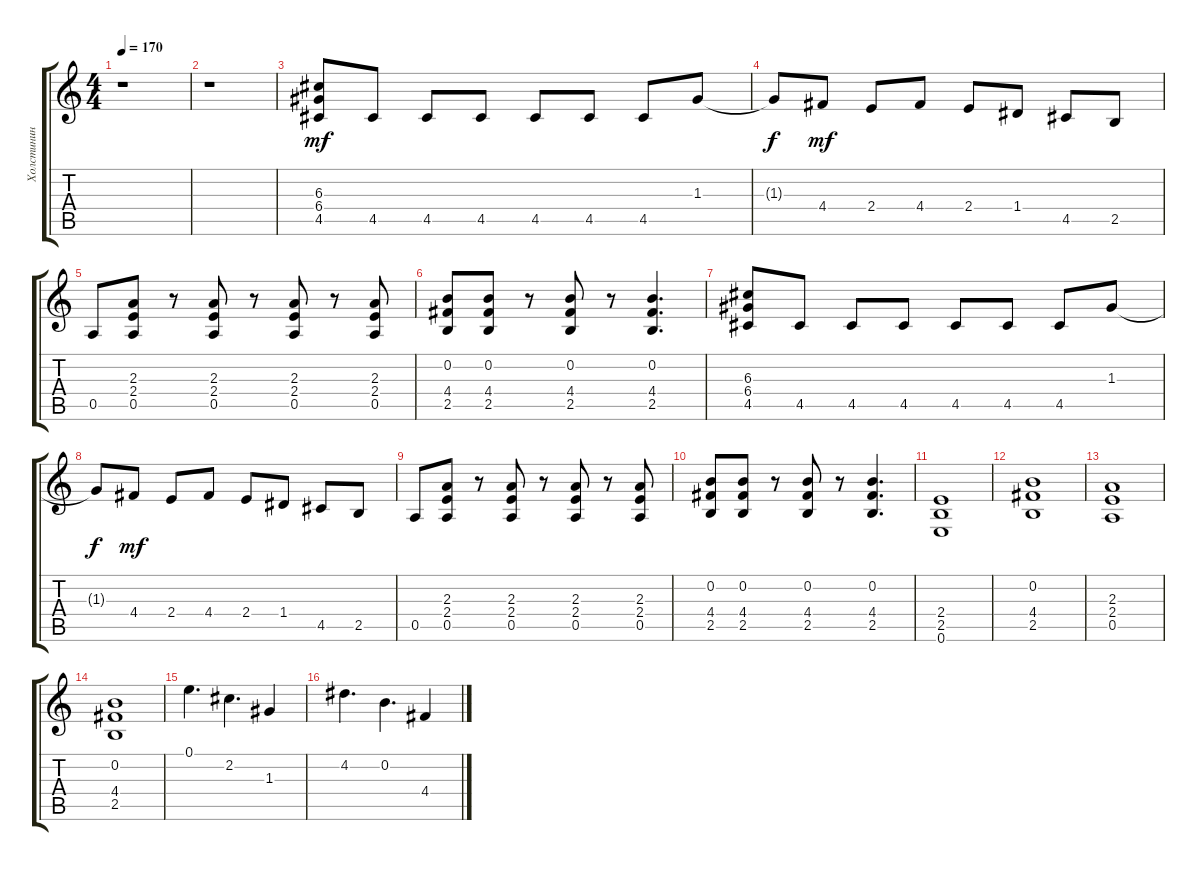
\track ("Холстинин" "Холстинин") {instrument distortionguitar}
\staff {score tabs}
\tuning (E4 B3 G3 D3 A2 E2) {hide}
\ts (4 4)
\tempo 170
\clef g2
\ks c
r.1{dy f} |
r.1 |
(6.3 6.4 4.5).8{dy mf} 4.5.8 4.5.8 4.5.8 4.5.8 4.5.8 4.5.8 1.3.8 |
1.3{t}.8{dy f} 4.4.8{dy mf} 2.4.8 4.4.8 2.4.8 1.4.8 4.5.8 2.5.8 |
0.5.8 (2.3 2.4 0.5).8 r.8 (2.3 2.4 0.5).8 r.8 (2.3 2.4 0.5).8 r.8 (2.3 2.4 0.5).8 |
(0.2 4.4 2.5).8 (0.2 4.4 2.5).8 r.8 (0.2 4.4 2.5).8 r.8 (0.2 4.4 2.5).4{d} |
(6.3 6.4 4.5).8 4.5.8 4.5.8 4.5.8 4.5.8 4.5.8 4.5.8 1.3.8 |
1.3{t}.8{dy f} 4.4.8{dy mf} 2.4.8 4.4.8 2.4.8 1.4.8 4.5.8 2.5.8 |
0.5.8 (2.3 2.4 0.5).8 r.8 (2.3 2.4 0.5).8 r.8 (2.3 2.4 0.5).8 r.8 (2.3 2.4 0.5).8 |
(0.2 4.4 2.5).8 (0.2 4.4 2.5).8 r.8 (0.2 4.4 2.5).8 r.8 (0.2 4.4 2.5).4{d} |
(2.4 2.5 0.6).1 |
(0.2 4.4 2.5).1 |
(2.3 2.4 0.5).1 |
(0.2 4.4 2.5).1 |
0.1.4{d} 2.2.4{d} 1.3.4 |
4.2.4{d} 0.2.4{d} 4.4.4
